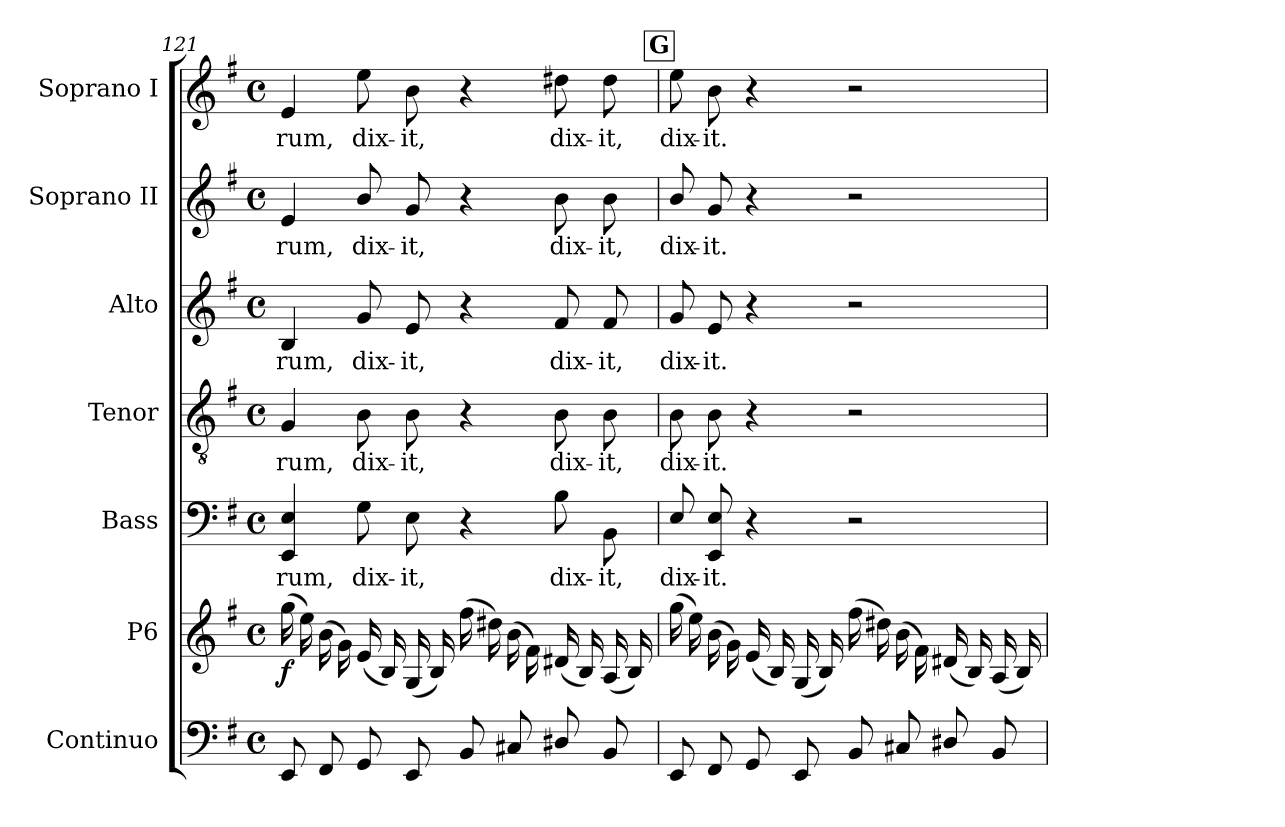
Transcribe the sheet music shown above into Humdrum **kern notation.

**kern	**kern	**dynam	**kern	**text	**kern	**text	**kern	**text	**kern	**text	**kern	**text
*part7	*part6	*part6	*part5	*part5	*part4	*part4	*part3	*part3	*part2	*part2	*part1	*part1
*staff7	*staff6	*staff6	*staff5	*staff5	*staff4	*staff4	*staff3	*staff3	*staff2	*staff2	*staff1	*staff1
*I"Continuo	*I"P6	*	*I"Bass	*	*I"Tenor	*	*I"Alto	*	*I"Soprano II	*	*I"Soprano I	*
*	*	*	*I'B.	*	*I'T.	*	*I'A.	*	*I'S.	*	*I'S.	*
*clefF4	*clefG2	*	*clefF4	*	*clefGv2	*	*clefG2	*	*clefG2	*	*clefG2	*
*	*	*	*	*	*ITrd7c12	*	*	*	*	*	*	*
*k[f#]	*k[f#]	*	*k[f#]	*	*k[f#]	*	*k[f#]	*	*k[f#]	*	*k[f#]	*
*G:	*G:	*	*G:	*	*G:	*	*G:	*	*G:	*	*G:	*
*M4/4	*M4/4	*	*M4/4	*	*M4/4	*	*M4/4	*	*M4/4	*	*M4/4	*
*met(c)	*met(c)	*	*met(c)	*	*met(c)	*	*met(c)	*	*met(c)	*	*met(c)	*
=121	=121	=121	=121	=121	=121	=121	=121	=121	=121	=121	=121	=121
!	!	!	!	!LO:LY:b:color=#000000	!	!	!	!	!	!	!	!
!	!	!	!	!	!	!LO:LY:b:color=#000000	!	!	!	!	!	!
!	!	!	!	!	!	!	!	!LO:LY:b:color=#000000	!	!	!	!
!	!	!	!	!	!	!	!	!	!	!LO:LY:b:color=#000000	!	!
!	!	!	!	!	!	!	!	!	!	!	!	!LO:LY:b:color=#000000
8EEi/	(16ggi\	f	4EEi/ 4Ei	-rum,	4GGi/	-rum,	4Bi/	-rum,	4ei/	-rum,	4ei/	-rum,
.	16eei\)	.	.	.	.	.	.	.	.	.	.	.
8FF#i/	(16bi\	.	.	.	.	.	.	.	.	.	.	.
.	16gi\)	.	.	.	.	.	.	.	.	.	.	.
!	!	!	!	!LO:LY:b:color=#000000	!	!	!	!	!	!	!	!
!	!	!	!	!	!	!LO:LY:b:color=#000000	!	!	!	!	!	!
!	!	!	!	!	!	!	!	!LO:LY:b:color=#000000	!	!	!	!
!	!	!	!	!	!	!	!	!	!	!LO:LY:b:color=#000000	!	!
!	!	!	!	!	!	!	!	!	!	!	!	!LO:LY:b:color=#000000
8GGi/	(16ei/	.	8Gi\	dix-	8BBi\	dix-	8gi/	dix-	8bi/	dix-	8eei\	dix-
.	16Bi/)	.	.	.	.	.	.	.	.	.	.	.
!	!	!	!	!LO:LY:b:color=#000000	!	!	!	!	!	!	!	!
!	!	!	!	!	!	!LO:LY:b:color=#000000	!	!	!	!	!	!
!	!	!	!	!	!	!	!	!LO:LY:b:color=#000000	!	!	!	!
!	!	!	!	!	!	!	!	!	!	!LO:LY:b:color=#000000	!	!
!	!	!	!	!	!	!	!	!	!	!	!	!LO:LY:b:color=#000000
8EEi/	(16Gi/	.	8Ei\	-it,	8BBi\	-it,	8ei/	-it,	8gi/	-it,	8bi\	-it,
.	16Bi/)	.	.	.	.	.	.	.	.	.	.	.
8BBi/	(16ff#i\	.	4r	.	4r	.	4r	.	4r	.	4r	.
.	16dd#Xi\)	.	.	.	.	.	.	.	.	.	.	.
8C#Xi/	(16bi\	.	.	.	.	.	.	.	.	.	.	.
.	16f#i\)	.	.	.	.	.	.	.	.	.	.	.
!	!	!	!	!LO:LY:b:color=#000000	!	!	!	!	!	!	!	!
!	!	!	!	!	!	!LO:LY:b:color=#000000	!	!	!	!	!	!
!	!	!	!	!	!	!	!	!LO:LY:b:color=#000000	!	!	!	!
!	!	!	!	!	!	!	!	!	!	!LO:LY:b:color=#000000	!	!
!	!	!	!	!	!	!	!	!	!	!	!	!LO:LY:b:color=#000000
8D#Xi/	(16d#Xi/	.	8Bi\	dix-	8BBi\	dix-	8f#i/	dix-	8bi\	dix-	8dd#Xi\	dix-
.	16Bi/)	.	.	.	.	.	.	.	.	.	.	.
!	!	!	!	!LO:LY:b:color=#000000	!	!	!	!	!	!	!	!
!	!	!	!	!	!	!LO:LY:b:color=#000000	!	!	!	!	!	!
!	!	!	!	!	!	!	!	!LO:LY:b:color=#000000	!	!	!	!
!	!	!	!	!	!	!	!	!	!	!LO:LY:b:color=#000000	!	!
!	!	!	!	!	!	!	!	!	!	!	!	!LO:LY:b:color=#000000
8BBi/	(16Ai/	.	8BBi\	-it,	8BBi\	-it,	8f#i/	-it,	8bi\	-it,	8dd#i\	-it,
.	16Bi/)	.	.	.	.	.	.	.	.	.	.	.
!!LO:REH:place=s1:B:color=#000000:enc=box:fs=13.7126:t=G
=122	=122	=122	=122	=122	=122	=122	=122	=122	=122	=122	=122	=122
!	!	!	!	!LO:LY:b:color=#000000	!	!	!	!	!	!	!	!
!	!	!	!	!	!	!LO:LY:b:color=#000000	!	!	!	!	!	!
!	!	!	!	!	!	!	!	!LO:LY:b:color=#000000	!	!	!	!
!	!	!	!	!	!	!	!	!	!	!LO:LY:b:color=#000000	!	!
!	!	!	!	!	!	!	!	!	!	!	!	!LO:LY:b:color=#000000
8EEi/	(16ggi\	.	8Ei/	dix-	8BBi\	dix-	8gi/	dix-	8bi/	dix-	8eei\	dix-
.	16eei\)	.	.	.	.	.	.	.	.	.	.	.
!	!	!	!	!LO:LY:b:color=#000000	!	!	!	!	!	!	!	!
!	!	!	!	!	!	!LO:LY:b:color=#000000	!	!	!	!	!	!
!	!	!	!	!	!	!	!	!LO:LY:b:color=#000000	!	!	!	!
!	!	!	!	!	!	!	!	!	!	!LO:LY:b:color=#000000	!	!
!	!	!	!	!	!	!	!	!	!	!	!	!LO:LY:b:color=#000000
8FF#i/	(16bi\	.	8EEi/ 8Ei	-it.	8BBi\	-it.	8ei/	-it.	8gi/	-it.	8bi\	-it.
.	16gi\)	.	.	.	.	.	.	.	.	.	.	.
8GGi/	(16ei/	.	4r	.	4r	.	4r	.	4r	.	4r	.
.	16Bi/)	.	.	.	.	.	.	.	.	.	.	.
8EEi/	(16Gi/	.	.	.	.	.	.	.	.	.	.	.
.	16Bi/)	.	.	.	.	.	.	.	.	.	.	.
8BBi/	(16ff#i\	.	2r	.	2r	.	2r	.	2r	.	2r	.
.	16dd#Xi\)	.	.	.	.	.	.	.	.	.	.	.
8C#Xi/	(16bi\	.	.	.	.	.	.	.	.	.	.	.
.	16f#i\)	.	.	.	.	.	.	.	.	.	.	.
8D#Xi/	(16d#Xi/	.	.	.	.	.	.	.	.	.	.	.
.	16Bi/)	.	.	.	.	.	.	.	.	.	.	.
8BBi/	(16Ai/	.	.	.	.	.	.	.	.	.	.	.
.	16Bi/)	.	.	.	.	.	.	.	.	.	.	.
=	=	=	=	=	=	=	=	=	=	=	=	=
*-	*-	*-	*-	*-	*-	*-	*-	*-	*-	*-	*-	*-
